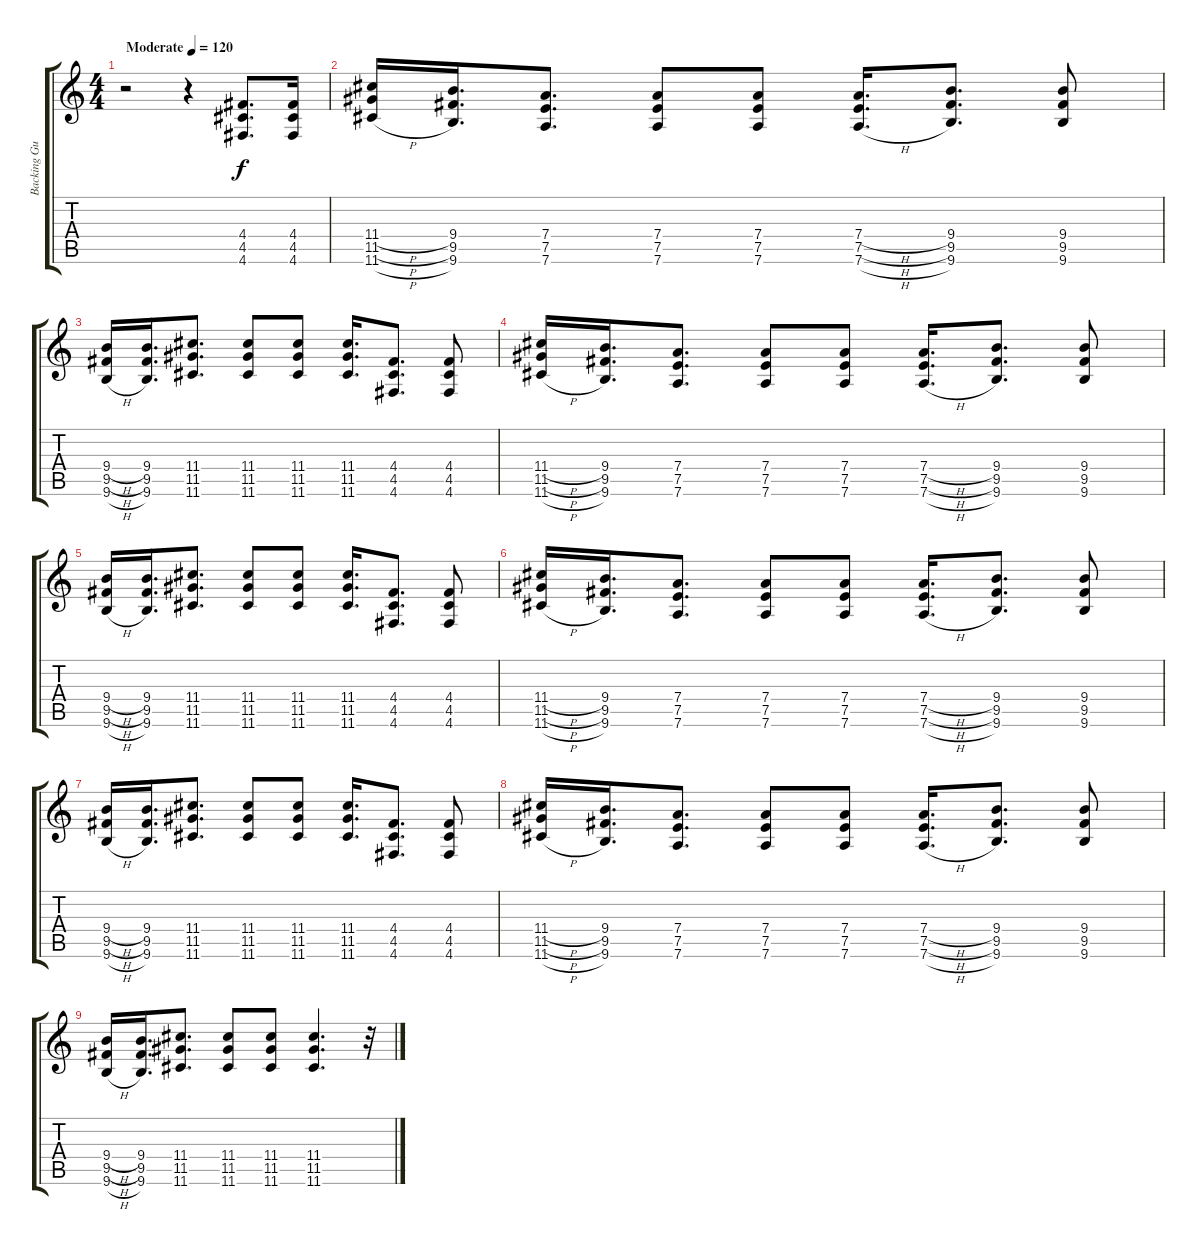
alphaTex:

\track ("Backing Guitar" "Backing Gu") {instrument distortionguitar}
\staff {score tabs}
\tuning (E4 B3 G3 D3 A2 D2) {hide}
\ts (4 4)
\tempo (120 "Moderate")
\clef g2
\ks c
r.2{dy f instrument distortionguitar} r.4 (4.4 4.5 4.6).8{d} (4.4 4.5 4.6).16 |
(11.4{h} 11.5{h} 11.6{h}).16 (9.4 9.5 9.6).16{d} (7.4 7.5 7.6).8{d} (7.4 7.5 7.6).8 (7.4 7.5 7.6).8 (7.4{h} 7.5{h} 7.6{h}).16{d} (9.4 9.5 9.6).8{d} (9.4 9.5 9.6).8 |
(9.4{h} 9.5{h} 9.6{h}).16 (9.4 9.5 9.6).16{d} (11.4 11.5 11.6).8{d} (11.4 11.5 11.6).8 (11.4 11.5 11.6).8 (11.4 11.5 11.6).16{d} (4.4 4.5 4.6).8{d} (4.4 4.5 4.6).8 |
(11.4{h} 11.5{h} 11.6{h}).16 (9.4 9.5 9.6).16{d} (7.4 7.5 7.6).8{d} (7.4 7.5 7.6).8 (7.4 7.5 7.6).8 (7.4{h} 7.5{h} 7.6{h}).16{d} (9.4 9.5 9.6).8{d} (9.4 9.5 9.6).8 |
(9.4{h} 9.5{h} 9.6{h}).16 (9.4 9.5 9.6).16{d} (11.4 11.5 11.6).8{d} (11.4 11.5 11.6).8 (11.4 11.5 11.6).8 (11.4 11.5 11.6).16{d} (4.4 4.5 4.6).8{d} (4.4 4.5 4.6).8 |
(11.4{h} 11.5{h} 11.6{h}).16 (9.4 9.5 9.6).16{d} (7.4 7.5 7.6).8{d} (7.4 7.5 7.6).8 (7.4 7.5 7.6).8 (7.4{h} 7.5{h} 7.6{h}).16{d} (9.4 9.5 9.6).8{d} (9.4 9.5 9.6).8 |
(9.4{h} 9.5{h} 9.6{h}).16 (9.4 9.5 9.6).16{d} (11.4 11.5 11.6).8{d} (11.4 11.5 11.6).8 (11.4 11.5 11.6).8 (11.4 11.5 11.6).16{d} (4.4 4.5 4.6).8{d} (4.4 4.5 4.6).8 |
(11.4{h} 11.5{h} 11.6{h}).16 (9.4 9.5 9.6).16{d} (7.4 7.5 7.6).8{d} (7.4 7.5 7.6).8 (7.4 7.5 7.6).8 (7.4{h} 7.5{h} 7.6{h}).16{d} (9.4 9.5 9.6).8{d} (9.4 9.5 9.6).8 |
(9.4{h} 9.5{h} 9.6{h}).16 (9.4 9.5 9.6).16{d} (11.4 11.5 11.6).8{d} (11.4 11.5 11.6).8 (11.4 11.5 11.6).8 (11.4 11.5 11.6).4{d} r.32
